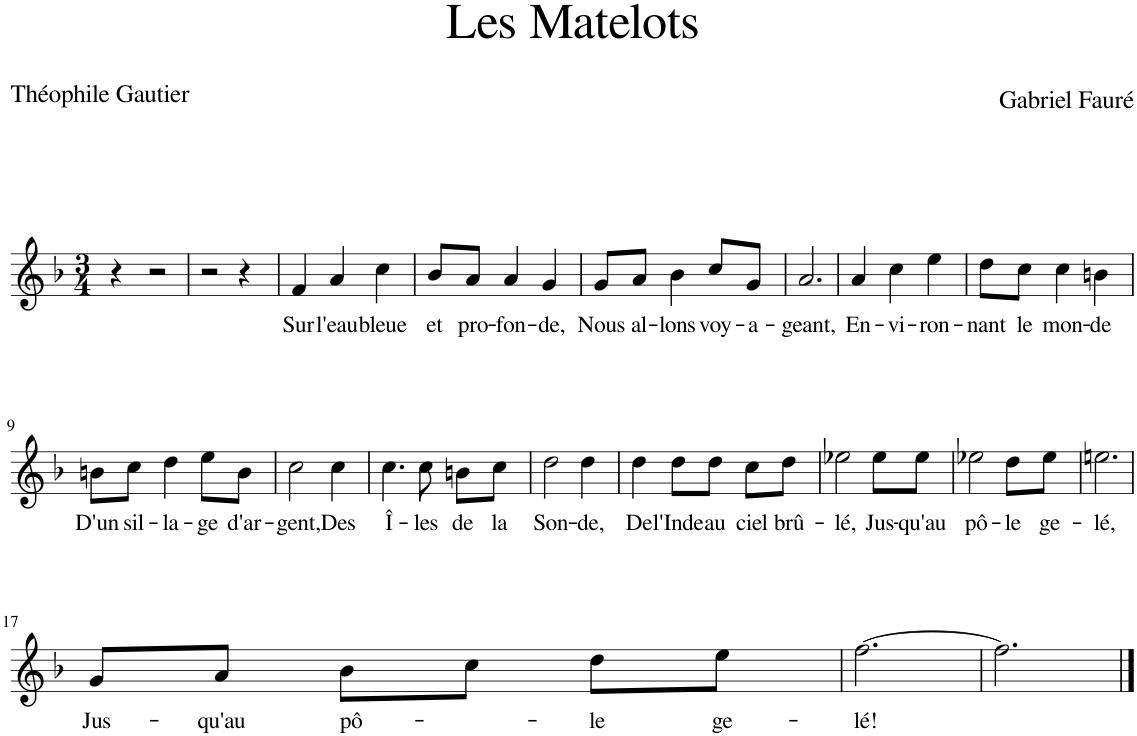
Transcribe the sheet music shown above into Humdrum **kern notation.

**kern	**text
*part1	*part1
*staff1	*staff1
*I"Piano	*
*I'Pno	*
*clefG2	*
*k[b-]	*
*M3/4	*
=1	=1
4r	.
2r	.
=2	=2
2r	.
4r	.
=3	=3
!	!LO:LY:b
4f/	Sur
!	!LO:LY:b
4a/	l'eau
!	!LO:LY:b
4cc\	bleue
=4	=4
!	!LO:LY:b
8b-/L	et
!	!LO:LY:b
8a/J	pro-
!	!LO:LY:b
4a/	-fon-
!	!LO:LY:b
4g/	-de,
=5	=5
!	!LO:LY:b
8g/L	Nous
!	!LO:LY:b
8a/J	al-
!	!LO:LY:b
4b-\	-lons
!	!LO:LY:b
8cc/L	voy-
!	!LO:LY:b
8g/J	-a-
=6	=6
!	!LO:LY:b
2.a/	-geant,
=7	=7
!	!LO:LY:b
4a/	En-
!	!LO:LY:b
4cc\	-vi-
!	!LO:LY:b
4ee\	-ron-
=8	=8
!	!LO:LY:b
8dd\L	-nant
!	!LO:LY:b
8cc\J	le
!	!LO:LY:b
4cc\	mon-
!	!LO:LY:b
4bn\	-de
!!LO:LB:g=z
=9	=9
!	!LO:LY:b
8bn\L	D'un
!	!LO:LY:b
8cc\J	sil-
!	!LO:LY:b
4dd\	-la-
!	!LO:LY:b
8ee\L	-ge
!	!LO:LY:b
8b\J	d'ar-
=10	=10
!	!LO:LY:b
2cc\	-gent,
!	!LO:LY:b
4cc\	Des
=11	=11
!	!LO:LY:b
4.cc\	Î-
!	!LO:LY:b
8cc\	-les
!	!LO:LY:b
8bn\L	de
!	!LO:LY:b
8cc\J	la
=12	=12
!	!LO:LY:b
2dd\	Son-
!	!LO:LY:b
4dd\	-de,
=13	=13
!	!LO:LY:b
4dd\	De
!	!LO:LY:b
8dd\L	l'Inde
!	!LO:LY:b
8dd\J	au
!	!LO:LY:b
8cc\L	ciel
!	!LO:LY:b
8dd\J	brû-
=14	=14
!	!LO:LY:b
2ee-X\	-lé,
!	!LO:LY:b
8ee-\L	Jus-
!	!LO:LY:b
8ee-\J	-qu'au
=15	=15
!	!LO:LY:b
2ee-X\	pô-
!	!LO:LY:b
8dd\L	-le
!	!LO:LY:b
8ee-\J	ge-
=16	=16
!	!LO:LY:b
2.een\	-lé,
!!LO:LB:g=z
=17	=17
!	!LO:LY:b
8g/L	Jus-
!	!LO:LY:b
8a/J	-qu'au
!	!LO:LY:b
8b-\L	pô-
8cc\J	.
!	!LO:LY:b
8dd\L	-le
!	!LO:LY:b
8ee\J	ge-
=18	=18
!	!LO:LY:b
[2.ff\	-lé!
=19	=19
2.ff\]	.
==	==
*-	*-
